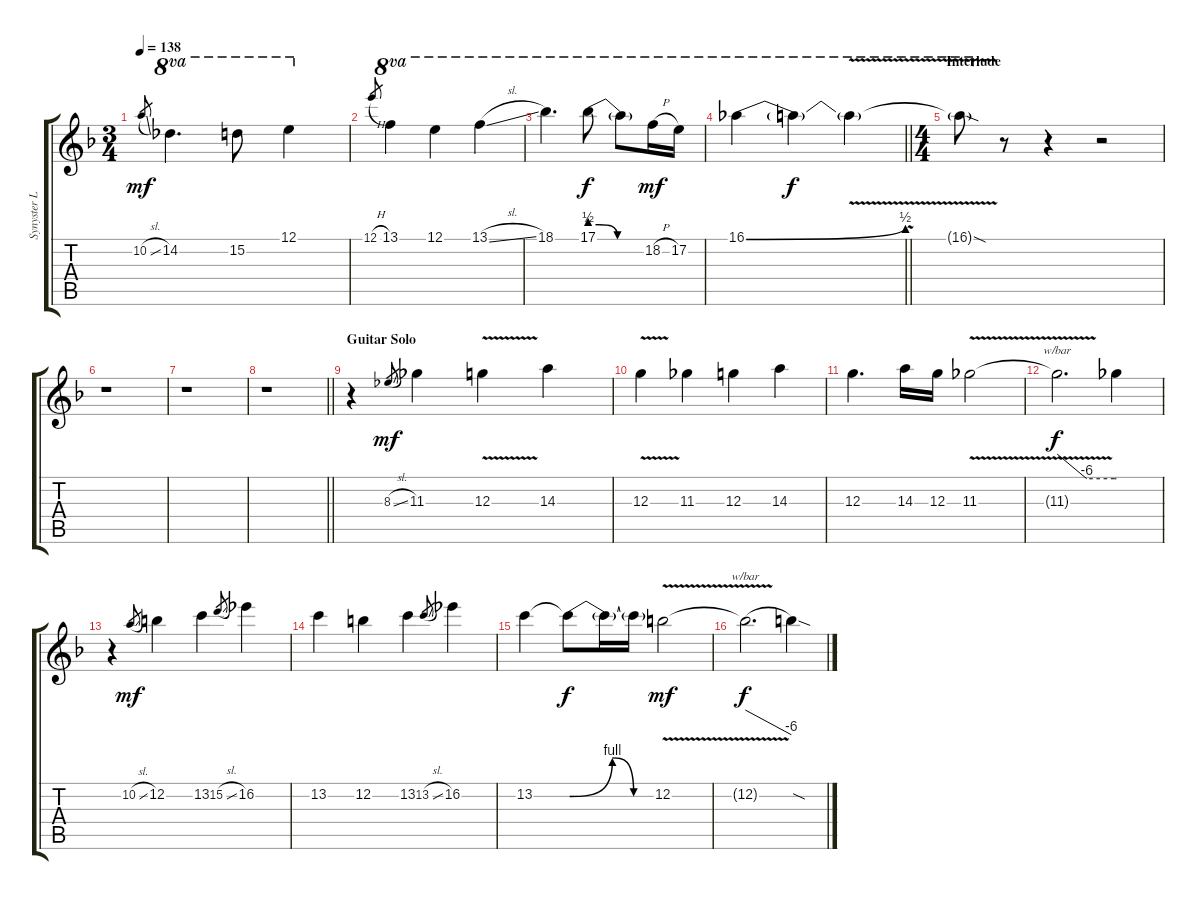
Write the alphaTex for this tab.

\track ("Synyster Lead" "Synyster L") {instrument overdrivenguitar}
\staff {score tabs}
\tuning (E4 B3 G3 D3 A2 D2) {hide}
\ts (3 4)
\tempo 138
\clef g2
\ks f
10.2{sl}.8{gr dy mf} 14.2.4{d ot 8va} 15.2.8{ot 8va} 12.1.4{ot 8va} |
12.1{h}.8{gr} 13.1.4{ot 8va} 12.1.4{ot 8va} 13.1{sl}.4{ot 8va} |
18.1.4{d ot 8va} 17.1{be (custom 0 2 10 2 30 0 60 0)}.8{ot 8va dy f} 17.1{t}.8{ot 8va} 18.2{h}.16{ot 8va dy mf} 17.2.16{ot 8va} |
\barLineRight lightlight
16.1{be (bend 0 0 60 2)}.4{ot 8va} 16.1{t}.4{ot 8va dy f} 16.1{v t}.4{ot 8va} |
\ts (4 4)
\section ("" "Interlude")
16.1{sod t}.8{ot 8va} r.8 r.4 r.2 |
r.1 |
r.1 |
\barLineRight lightlight
r.1 |
\section ("" "Guitar Solo")
r.4 8.3{sl}.8{gr dy mf} 11.3.4{balance 13} 12.3{v}.4 14.3.4 |
12.3{v}.4 11.3.4 12.3.4 14.3.4 |
12.3.4{d} 14.3.16 12.3.16 11.3{v}.2 |
11.3{t}.2{d tbe (custom default 0 0 30 -24 58 -24 60 -24) dy f} 11.3{t}.4 |
r.4 10.2{sl}.8{gr dy mf} 12.2.4 13.2.4 15.2{sl}.8{gr} 16.2.4 |
13.2.4 12.2.4 13.2.4 13.2{sl}.8{gr} 16.2.4 |
13.2.4 13.2{be (custom 0 0 30 4 45 0 60 0) t}.8{dy f} 13.2{t}.16 13.2{t}.16 12.2{v}.2{dy mf} |
12.2{t}.2{d tbe (dive default 0 0 60 -24) dy f} 12.2{sod t}.4
